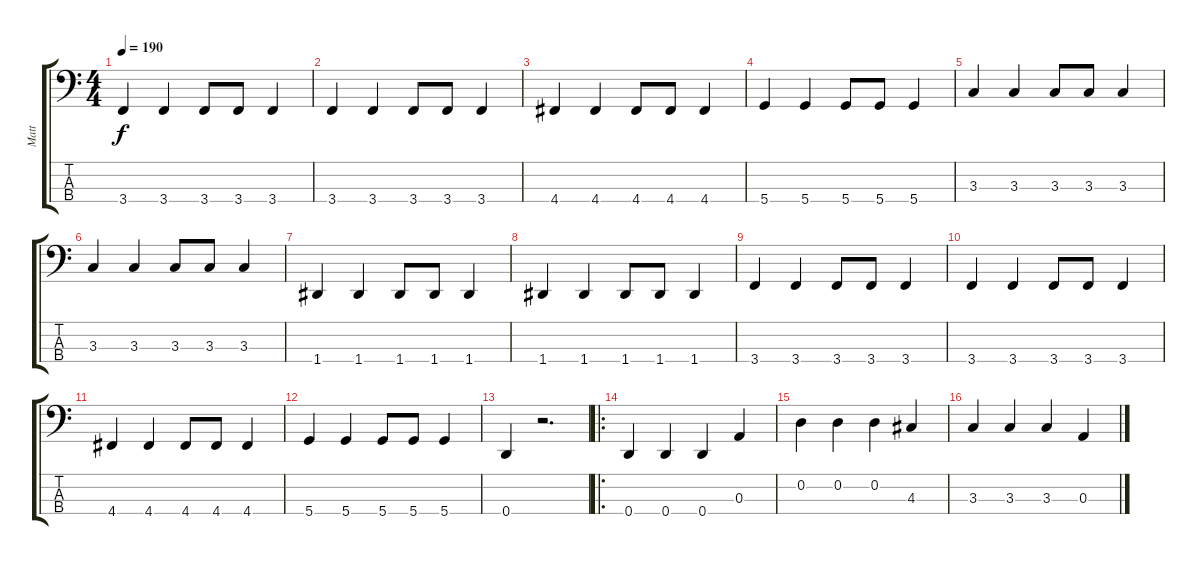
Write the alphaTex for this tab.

\track ("Matt" "Matt") {instrument electricbasspick}
\staff {score tabs}
\tuning (G2 D2 A1 D1) {hide}
\ts (4 4)
\tempo 190
\clef f4
\ks c
3.4.4{dy f} 3.4.4 3.4.8 3.4.8 3.4.4 |
3.4.4 3.4.4 3.4.8 3.4.8 3.4.4 |
4.4.4 4.4.4 4.4.8 4.4.8 4.4.4 |
5.4.4 5.4.4 5.4.8 5.4.8 5.4.4 |
3.3.4 3.3.4 3.3.8 3.3.8 3.3.4 |
3.3.4 3.3.4 3.3.8 3.3.8 3.3.4 |
1.4.4 1.4.4 1.4.8 1.4.8 1.4.4 |
1.4.4 1.4.4 1.4.8 1.4.8 1.4.4 |
3.4.4 3.4.4 3.4.8 3.4.8 3.4.4 |
3.4.4 3.4.4 3.4.8 3.4.8 3.4.4 |
4.4.4 4.4.4 4.4.8 4.4.8 4.4.4 |
5.4.4 5.4.4 5.4.8 5.4.8 5.4.4 |
0.4.4 r.2{d} |
\ro
0.4.4 0.4.4 0.4.4 0.3.4 |
0.2.4 0.2.4 0.2.4 4.3.4 |
3.3.4 3.3.4 3.3.4 0.3.4
